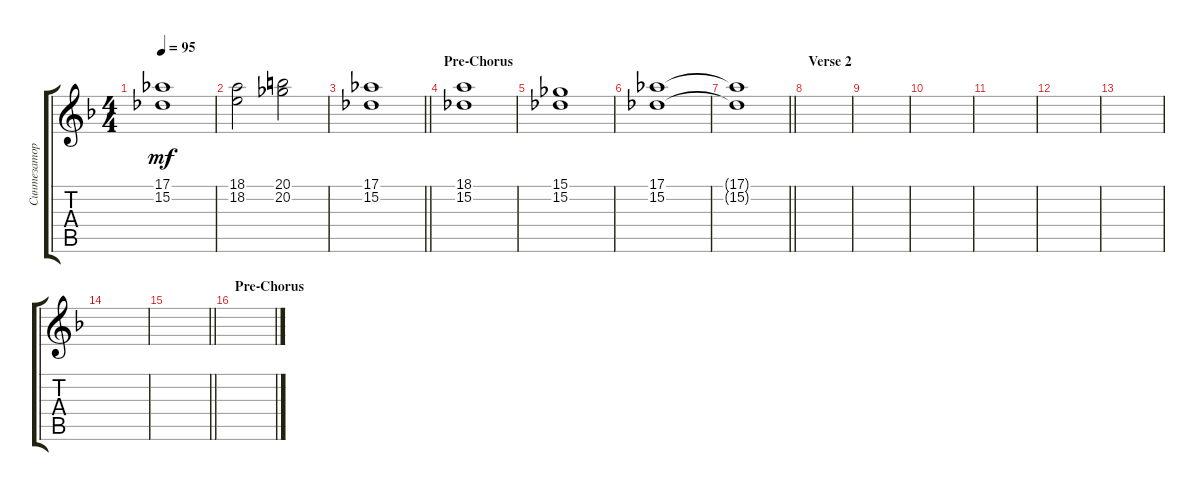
\track ("Синтезатор" "Синтезатор") {instrument stringensemble1}
\staff {score tabs}
\tuning (Eb4 Bb3 Gb3 Db3 Ab2 Eb2) {hide}
\ts (4 4)
\tempo 95
\clef g2
\ks dminor
(17.1{t} 15.2{t}).1{dy mf} |
(18.1 18.2).2 (20.1 20.2).2 |
\barLineRight lightlight
(17.1 15.2).1 |
\section ("" "Pre-Chorus")
(18.1 15.2).1 |
(15.1 15.2).1 |
(17.1 15.2).1 |
\barLineRight lightlight
(17.1{t} 15.2{t}).1 |
\section ("" "Verse 2")
|
|
|
|
|
|
|
\barLineRight lightlight
|
\section ("" "Pre-Chorus")
